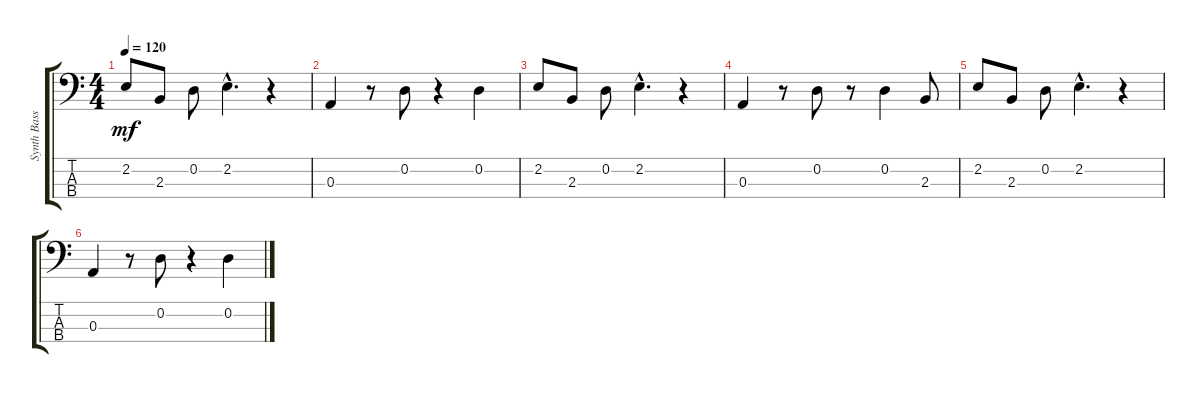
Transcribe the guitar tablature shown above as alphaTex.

\track ("Synth Bass 2" "Synth Bass") {instrument synthbass2}
\staff {score tabs}
\tuning (G2 D2 A1 E1) {hide}
\ts (4 4)
\tempo 120
\clef f4
\ks c
2.2.8{dy mf} 2.3.8 0.2.8 2.2{hac}.4{d} r.4 |
0.3.4 r.8 0.2.8 r.4 0.2.4 |
2.2.8 2.3.8 0.2.8 2.2{hac}.4{d} r.4 |
0.3.4 r.8 0.2.8 r.8 0.2.4 2.3.8 |
2.2.8 2.3.8 0.2.8 2.2{hac}.4{d} r.4 |
0.3.4 r.8 0.2.8 r.4 0.2.4
